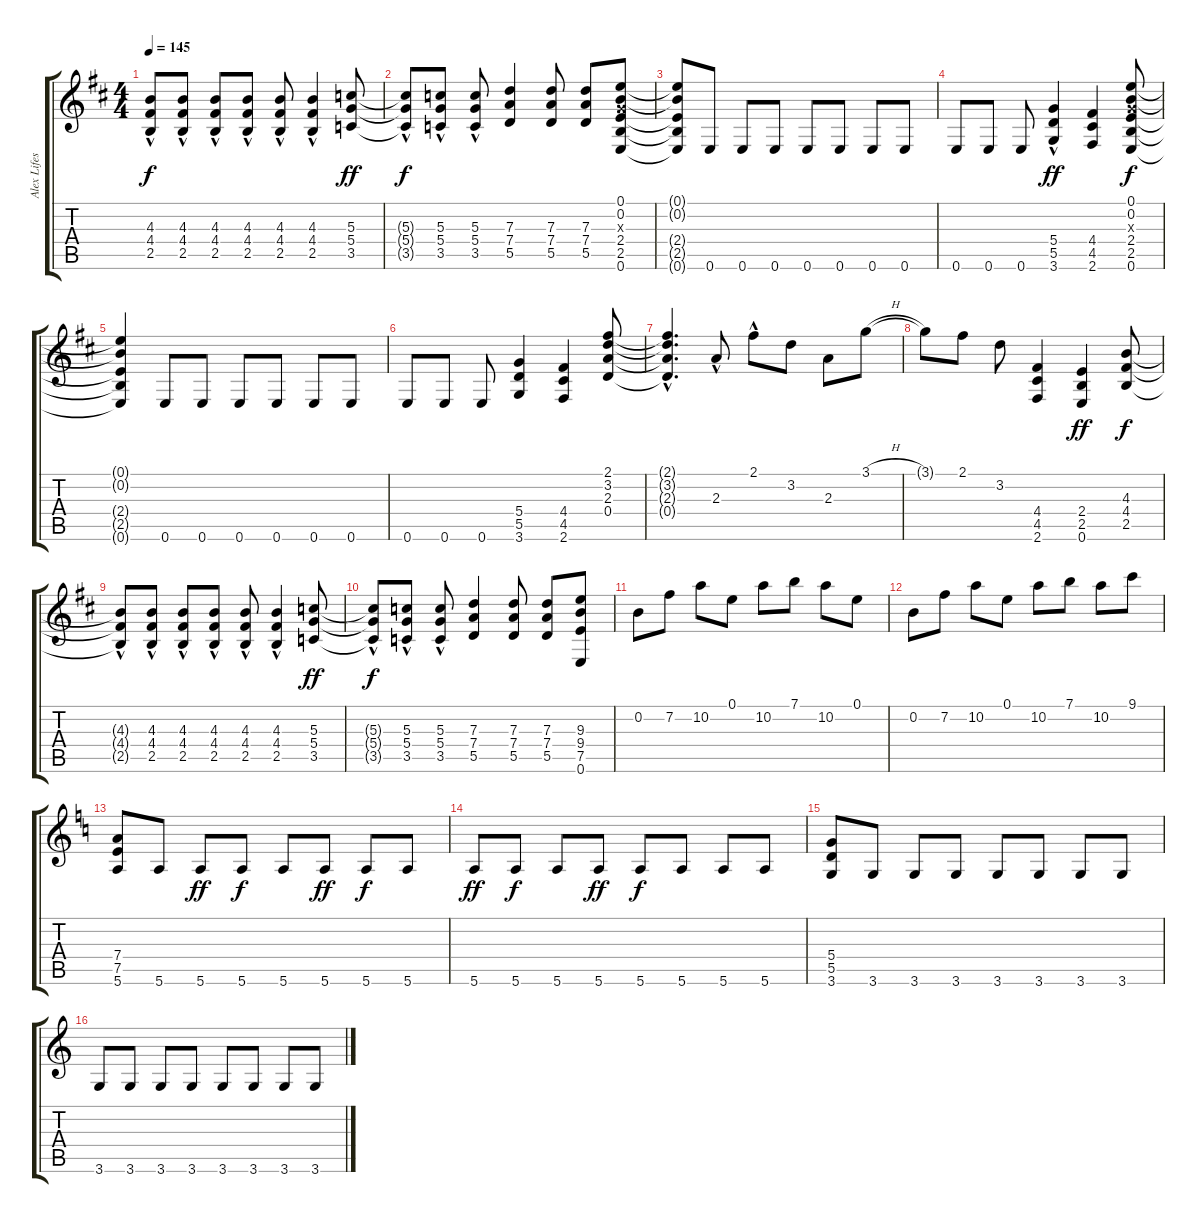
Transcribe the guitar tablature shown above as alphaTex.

\track ("Alex Lifeson" "Alex Lifes") {instrument overdrivenguitar}
\staff {score tabs}
\tuning (E4 B3 G3 D3 A2 E2) {hide}
\ts (4 4)
\tempo 145
\clef g2
\ks d
(4.3{t} 4.4{t} 2.5{hac t}).8{dy f} (4.3 4.4 2.5{hac}).8 (4.3 4.4 2.5{hac}).8 (4.3 4.4 2.5{hac}).8 (4.3 4.4 2.5{hac}).8 (4.3 4.4 2.5{hac}).4 (5.3 5.4 3.5).8{dy ff} |
(5.3{t} 5.4{t} 3.5{hac t}).8{dy f} (5.3 5.4 3.5{hac}).8 (5.3 5.4 3.5{hac}).8 (7.3 7.4 5.5).4 (7.3 7.4 5.5).8 (7.3 7.4 5.5).8 (0.1 0.2 0.3{x} 2.4 2.5 0.6).8 |
(0.1{t} 0.2{t} 2.4{t} 2.5{t} 0.6{t}).8 0.6.8 0.6.8 0.6.8 0.6.8 0.6.8 0.6.8 0.6.8 |
0.6.8 0.6.8 0.6.8 (5.4 5.5{hac} 3.6).4{dy ff} (4.4 4.5 2.6).4 (0.1 0.2 0.3{x} 2.4 2.5 0.6).8{dy f} |
(0.1{t} 0.2{t} 2.4{t} 2.5{t} 0.6{t}).4 0.6.8 0.6.8 0.6.8 0.6.8 0.6.8 0.6.8 |
0.6.8 0.6.8 0.6.8 (5.4 5.5 3.6).4 (4.4 4.5 2.6).4 (2.1 3.2 2.3 0.4).8 |
(2.1{hac t} 3.2{hac t} 2.3{hac t} 0.4{hac t}).4{d} 2.3{hac}.8 2.1{hac}.8 3.2.8 2.3.8 3.1{h}.8 |
3.1{t}.8 2.1.8 3.2.8 (4.4 4.5 2.6).4 (2.4 2.5 0.6).4{dy ff} (4.3 4.4 2.5).8{dy f} |
(4.3{t} 4.4{t} 2.5{hac t}).8 (4.3 4.4 2.5{hac}).8 (4.3 4.4 2.5{hac}).8 (4.3 4.4 2.5{hac}).8 (4.3 4.4 2.5{hac}).8 (4.3 4.4 2.5{hac}).4 (5.3 5.4 3.5).8{dy ff} |
(5.3{t} 5.4{t} 3.5{hac t}).8{dy f} (5.3 5.4 3.5{hac}).8 (5.3 5.4 3.5{hac}).8 (7.3 7.4 5.5).4 (7.3 7.4 5.5).8 (7.3 7.4 5.5).8 (9.3 9.4 7.5 0.6).8 |
0.2.8 7.2.8 10.2.8 0.1.8 10.2.8 7.1.8 10.2.8 0.1.8 |
0.2.8 7.2.8 10.2.8 0.1.8 10.2.8 7.1.8 10.2.8 9.1.8 |
\ks c
(7.4 7.5 5.6).8 5.6.8 5.6.8{dy ff} 5.6.8{dy f} 5.6.8 5.6.8{dy ff} 5.6.8{dy f} 5.6.8 |
5.6.8{dy ff} 5.6.8{dy f} 5.6.8 5.6.8{dy ff} 5.6.8{dy f} 5.6.8 5.6.8 5.6.8 |
(5.4 5.5 3.6).8 3.6.8 3.6.8 3.6.8 3.6.8 3.6.8 3.6.8 3.6.8 |
3.6.8 3.6.8 3.6.8 3.6.8 3.6.8 3.6.8 3.6.8 3.6.8
